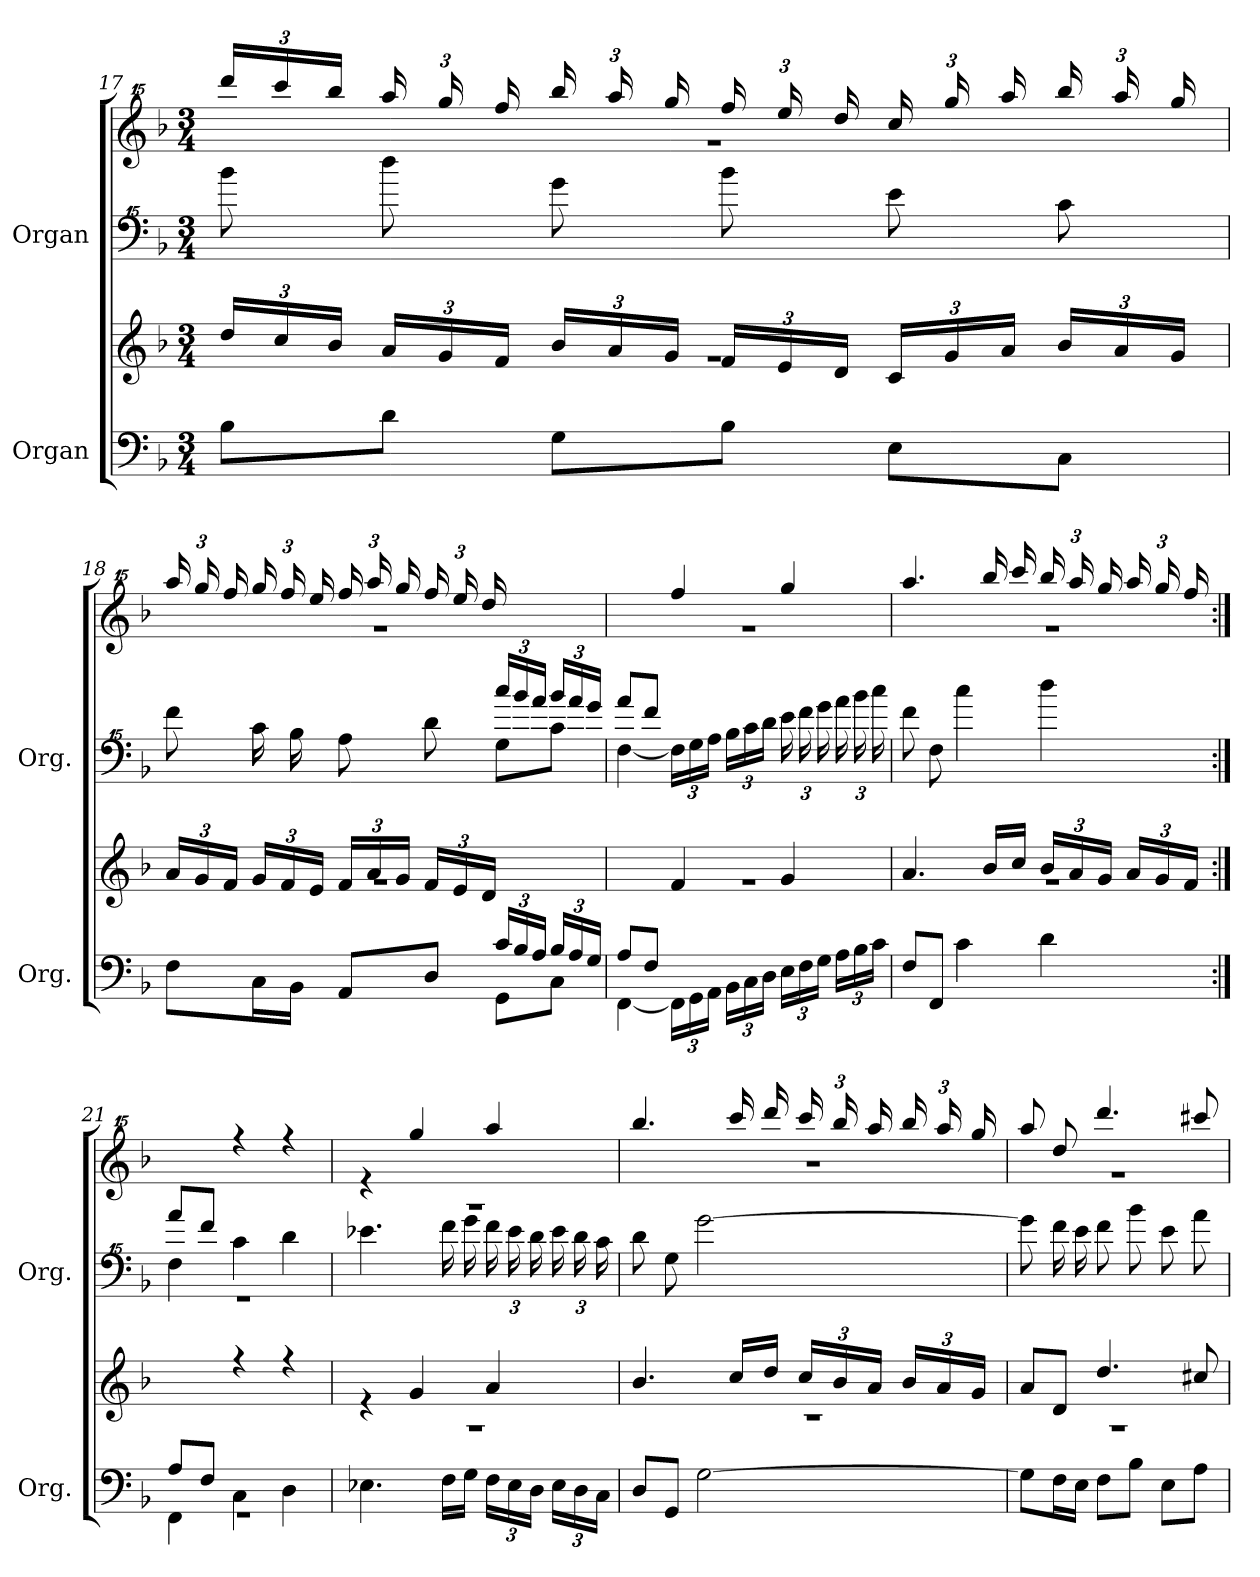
**kern	**kern	**kern	**kern
*part2	*part2	*part1	*part1
*staff4	*staff3	*staff2	*staff1
*I"Organ	*	*I"Organ	*
*I'Org.	*	*I'Org.	*
*clefF4	*clefG2	*clefF^^4	*clefG^^2
*k[b-]	*k[b-]	*k[b-]	*k[b-]
*M3/4	*M3/4	*M3/4	*M3/4
*	*Xbrackettup	*	*Xbrackettup
=17	=17	=17	=17
*	*^	*	*^
8B-\L	24dd/LL	2.rg	8bbb-\	24ddddd/LL	2.rggg
.	24cc/	.	.	24ccccc/	.
.	24b-/JJ	.	.	24bbbb-/JJ	.
8d\J	24a/LL	.	8dddd\	24aaaa/	.
.	24g/	.	.	24gggg/	.
.	24f/JJ	.	.	24ffff/	.
8G\L	24b-/LL	.	8ggg\	24bbbb-/	.
.	24a/	.	.	24aaaa/	.
.	24g/JJ	.	.	24gggg/	.
8B-\J	24f/LL	.	8bbb-\	24ffff/	.
.	24e/	.	.	24eeee/	.
.	24d/JJ	.	.	24dddd/	.
8E\L	24c/LL	.	8eee\	24cccc/	.
.	24g/	.	.	24gggg/	.
.	24a/JJ	.	.	24aaaa/	.
8C\J	24b-/LL	.	8ccc\	24bbbb-/	.
.	24a/	.	.	24aaaa/	.
.	24g/JJ	.	.	24gggg/	.
=18	=18	=18	=18	=18	=18
*^	*	*	*^	*	*
2ryy	8F\L	24a/LL	2.rg	2ryy	8fff\	24aaaa/	2.rggg
.	.	24g/	.	.	.	24gggg/	.
.	.	24f/JJ	.	.	.	24ffff/	.
.	16C\L	24g/LL	.	.	16ccc\	24gggg/	.
.	.	24f/	.	.	.	24ffff/	.
.	16BB-\JJ	.	.	.	16bb-\	.	.
.	.	24e/JJ	.	.	.	24eeee/	.
.	8AA/L	24f/LL	.	.	8aa\	24ffff/	.
.	.	24a/	.	.	.	24aaaa/	.
.	.	24g/JJ	.	.	.	24gggg/	.
.	8D/J	24f/LL	.	.	8ddd\	24ffff/	.
.	.	24e/	.	.	.	24eeee/	.
.	.	24d/JJ	.	.	.	24dddd/	.
*Xbrackettup	*	*	*	*Xbrackettup	*	*	*
24c/LL	8GG\L	4ryy	.	24cccc/LL	8gg\L	4ryy	.
24B-/	.	.	.	24bbb-/	.	.	.
24A/JJ	.	.	.	24aaa/JJ	.	.	.
24B-/LL	8C\J	.	.	24bbb-/LL	8ccc\J	.	.
24A/	.	.	.	24aaa/	.	.	.
24G/JJ	.	.	.	24ggg/JJ	.	.	.
=19	=19	=19	=19	=19	=19	=19	=19
8A/L	[4FF\	4ryy	2.rg	8aaa/L	[4ff\	4ryy	2.rggg
8F/J	.	.	.	8fff/J	.	.	.
2ryy	24FF\LL]	4f/	.	2ryy	24ff\LL]	4ffff/	.
.	24GG\	.	.	.	24gg\	.	.
.	24AA\JJ	.	.	.	24aa\JJ	.	.
.	24BB-\LL	.	.	.	24bb-\LL	.	.
.	24C\	.	.	.	24ccc\	.	.
.	24D\JJ	.	.	.	24ddd\JJ	.	.
.	24E\LL	4g/	.	.	24eee\	4gggg/	.
.	24F\	.	.	.	24fff\	.	.
.	24G\JJ	.	.	.	24ggg\	.	.
.	24A\LL	.	.	.	24aaa\	.	.
.	24B-\	.	.	.	24bbb-\	.	.
.	24c\JJ	.	.	.	24cccc\	.	.
*v	*v	*	*	*v	*v	*	*
!!LO:LB:g=z	!!
=20	=20	=20	=20	=20	=20
8F/L	4.a/	2.rg	8fff\	4.aaaa/	2.rggg
8FF/J	.	.	8ff\	.	.
4c\	.	.	4cccc\	.	.
.	16b-/LL	.	.	16bbbb-/	.
.	16cc/JJ	.	.	16ccccc/	.
4d\	24b-/LL	.	4dddd\	24bbbb-/	.
.	24a/	.	.	24aaaa/	.
.	24g/JJ	.	.	24gggg/	.
.	24a/LL	.	.	24aaaa/	.
.	24g/	.	.	24gggg/	.
.	24f/JJ	.	.	24ffff/	.
*	*v	*v	*	*v	*v
=21:|!	=21:|!	=21:|!	=21:|!
*^	*	*^	*
*	*^	*	*	*^	*
8A/L	2.rGG	4FF\	4ryy	8aaa/L	2.rg	4ff\	4ryy
8F/J	.	.	.	8fff/J	.	.	.
2ryy	.	4C\	4rff	2ryy	.	4ccc\	4rffff
.	.	4D\	4rff	.	.	4ddd\	4rffff
*v	*v	*v	*	*v	*v	*v	*
=22	=22	=22	=22
*	*^	*	*^
4.E-X\	4re	2.r	4.eee-X\	4reee	2.r
.	4g/	.	.	4gggg/	.
16F\LL	.	.	16fff\	.	.
16G\JJ	.	.	16ggg\	.	.
24F\LL	4a/	.	24fff\	4aaaa/	.
24E-\	.	.	24eee-\	.	.
24D\JJ	.	.	24ddd\	.	.
24E-\LL	.	.	24eee-\	.	.
24D\	.	.	24ddd\	.	.
24C\JJ	.	.	24ccc\	.	.
=23	=23	=23	=23	=23	=23
8D/L	4.b-/	2.r	8ddd\	4.bbbb-/	2.r
8GG/J	.	.	8gg\	.	.
[2G\	.	.	[2ggg\	.	.
.	16cc/LL	.	.	16ccccc/	.
.	16dd/JJ	.	.	16ddddd/	.
.	24cc/LL	.	.	24ccccc/	.
.	24b-/	.	.	24bbbb-/	.
.	24a/JJ	.	.	24aaaa/	.
.	24b-/LL	.	.	24bbbb-/	.
.	24a/	.	.	24aaaa/	.
.	24g/JJ	.	.	24gggg/	.
=24	=24	=24	=24	=24	=24
8G\L]	8a/L	2.r	8ggg\]	8aaaa/	2.r
16F\L	8d/J	.	16fff\	8dddd/	.
16E\JJ	.	.	16eee\	.	.
8F\L	4.dd/	.	8fff\	4.ddddd/	.
8B-\J	.	.	8bbb-\	.	.
8E\L	.	.	8eee\	.	.
8A\J	8cc#X/	.	8aaa\	8ccccc#X/	.
*	*v	*v	*	*v	*v
=	=	=	=
*-	*-	*-	*-
